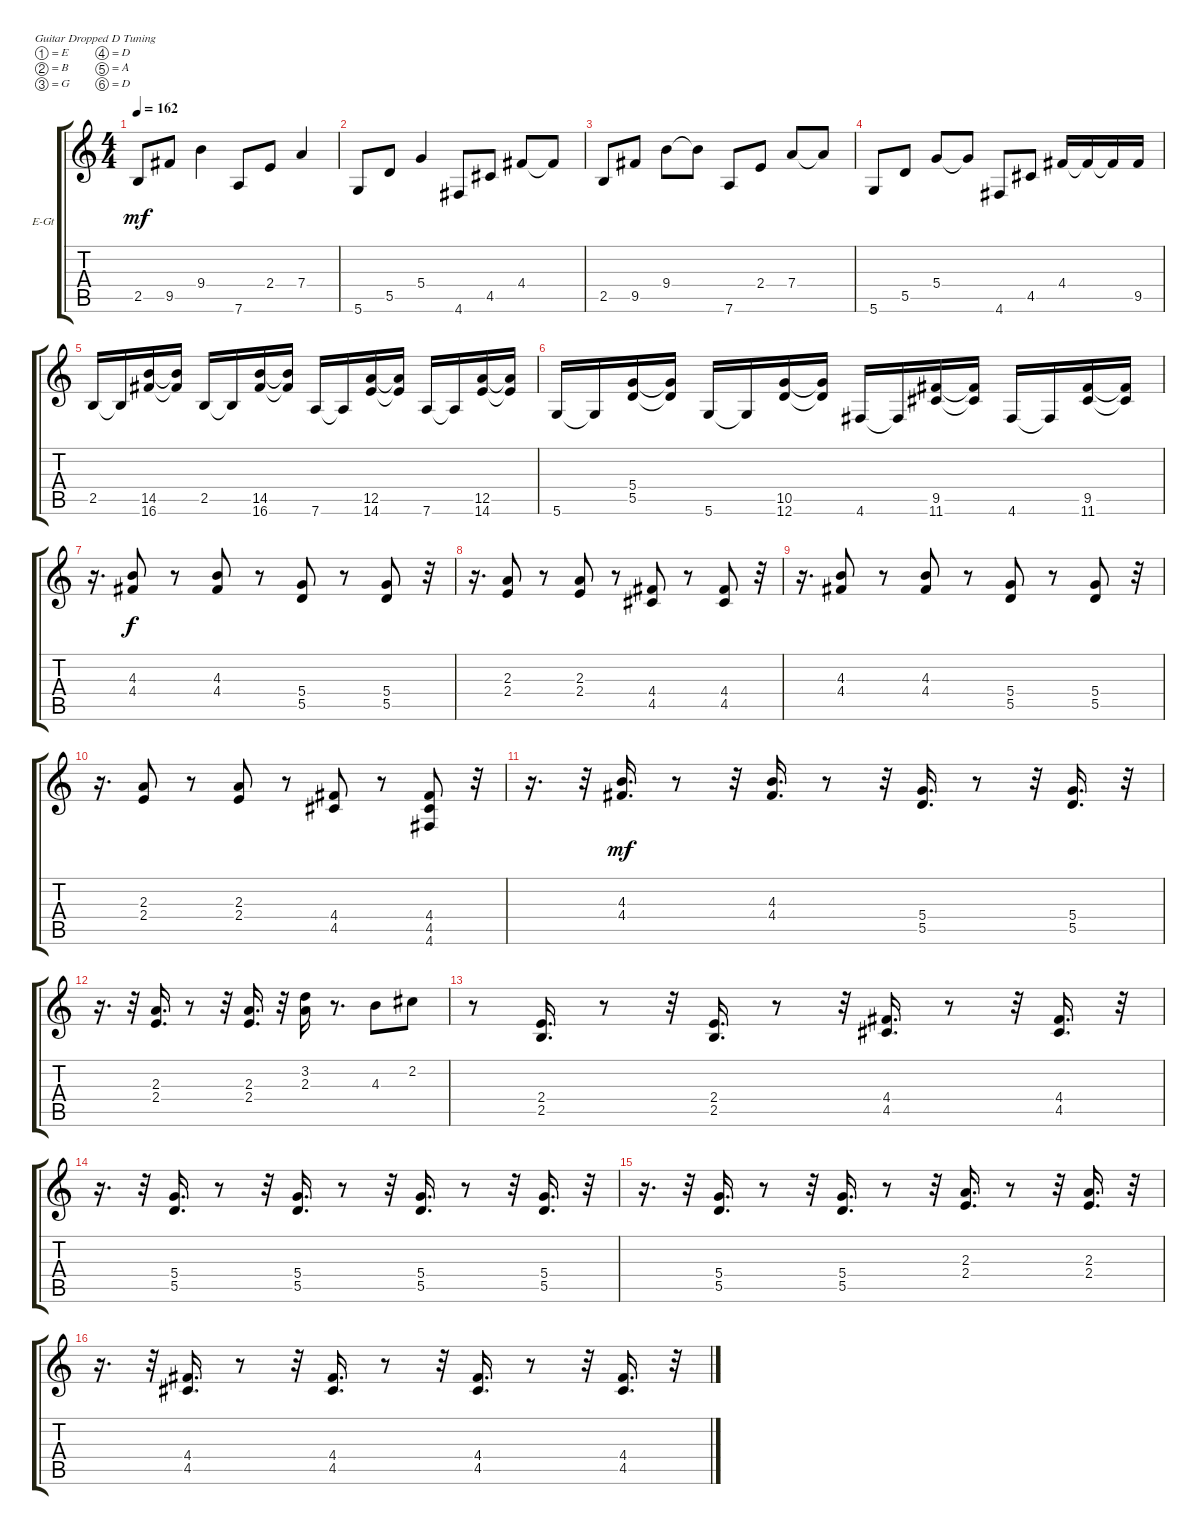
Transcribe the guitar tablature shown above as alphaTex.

\defaultSystemsLayout 4
\bracketExtendMode groupsimilarinstruments
\firstSystemTrackNameOrientation horizontal
\otherSystemsTrackNameOrientation horizontal
\track ("Electric Guitar" "E-Gt") {instrument distortionguitar}
\staff {score tabs}
\tuning (E4 B3 G3 D3 A2 D2)
\ts (4 4)
\tempo 162
\clef g2
\scale
0.487395
\ks c
2.5.8{dy mf instrument distortionguitar} 9.5.8 9.4.4 7.6.8 2.4.8 7.4.4 |
\scale
0.256303 5.6.8 5.5.8 5.4.4 4.6.8 4.5.8 4.4.8 4.4{t}.8 |
\scale
0.256303 2.5.8 9.5.8 9.4.8 9.4{t}.8 7.6.8 2.4.8 7.4.8 7.4{t}.8 |
\scale
0.333333 5.6.8 5.5.8 5.4.8 5.4{t}.8 4.6.8 4.5.8 4.4.16 4.4{t}.16 4.4{t}.16 9.5.16 |
\scale
0.333333 2.5.16 2.5{t}.16 (16.6 14.5).16 (16.6{t} 14.5{t}).16 2.5.16 2.5{t}.16 (16.6 14.5).16 (16.6{t} 14.5{t}).16 7.6.16 7.6{t}.16 (14.6 12.5).16 (14.6{t} 12.5{t}).16 7.6.16 7.6{t}.16 (14.6 12.5).16 (14.6{t} 12.5{t}).16 |
\scale
0.333333 5.6.16 5.6{t}.16 (5.5 5.4).16 (5.5{t} 5.4{t}).16 5.6.16 5.6{t}.16 (12.6 10.5).16 (12.6{t} 10.5{t}).16 4.6.16 4.6{t}.16 (11.6 9.5).16 (11.6{t} 9.5{t}).16 4.6.16 4.6{t}.16 (11.6 9.5).16 (11.6{t} 9.5{t}).16 |
\scale
0.333333 r.16{d} (4.4 4.3).8{dy f} r.8 (4.4 4.3).8 r.8 (5.5 5.4).8 r.8 (5.5 5.4).8 r.32 |
\scale
0.333333 r.16{d} (2.4 2.3).8 r.8 (2.4 2.3).8 r.8 (4.5 4.4).8 r.8 (4.5 4.4).8 r.32 |
\scale
0.333333 r.16{d} (4.4 4.3).8 r.8 (4.4 4.3).8 r.8 (5.5 5.4).8 r.8 (5.5 5.4).8 r.32 |
\scale
0.333333 r.16{d} (2.4 2.3).8 r.8 (2.4 2.3).8 r.8 (4.5 4.4).8 r.8 (4.6 4.5 4.4).8 r.32 |
\scale
0.333333 r.16{d} r.32 (4.4 4.3).16{d dy mf} r.8 r.32 (4.4 4.3).16{d} r.8 r.32 (5.5 5.4).16{d} r.8 r.32 (5.5 5.4).16{d} r.32 |
\scale
0.333333 r.16{d} r.32 (2.4 2.3).16{d} r.8 r.32 (2.4 2.3).16{d} r.32 (2.3 3.2).16 r.8{d} 4.3.8 2.2.8 |
\scale
0.333333 r.8 (2.5 2.4).16{d} r.8 r.32 (2.5 2.4).16{d} r.8 r.32 (4.5 4.4).16{d} r.8 r.32 (4.5 4.4).16{d} r.32 |
\scale
0.333333 r.16{d} r.32 (5.5 5.4).16{d} r.8 r.32 (5.5 5.4).16{d} r.8 r.32 (5.5 5.4).16{d} r.8 r.32 (5.5 5.4).16{d} r.32 |
\scale
0.333333 r.16{d} r.32 (5.5 5.4).16{d} r.8 r.32 (5.5 5.4).16{d} r.8 r.32 (2.4 2.3).16{d} r.8 r.32 (2.4 2.3).16{d} r.32 |
\scale
0.333333 r.16{d} r.32 (4.5 4.4).16{d} r.8 r.32 (4.5 4.4).16{d} r.8 r.32 (4.5 4.4).16{d} r.8 r.32 (4.5 4.4).16{d} r.32
